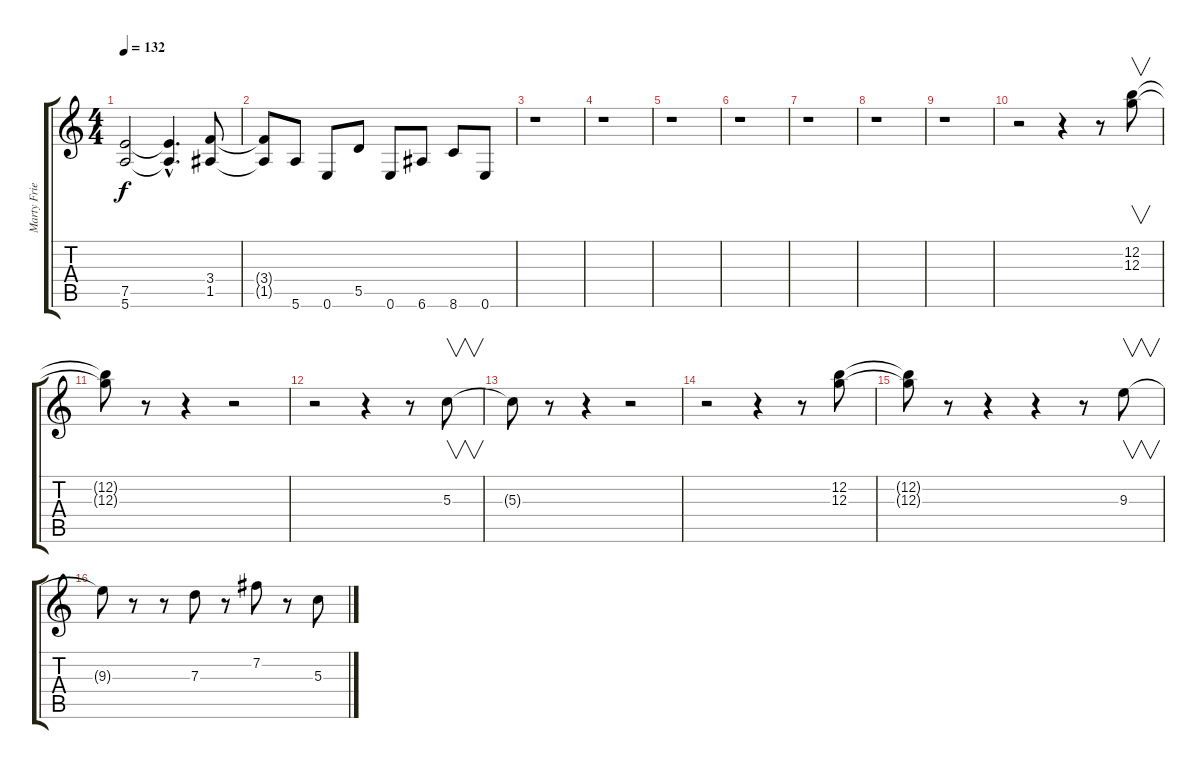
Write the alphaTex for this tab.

\track ("Marty Friedman (Disto Gtr)" "Marty Frie") {instrument distortionguitar}
\staff {score tabs}
\tuning (E4 B3 G3 D3 A2 E2) {hide}
\ts (4 4)
\tempo 132
\clef g2
\ks c
(7.5 5.6).2{dy f} (7.5{hac t} 5.6{hac t}).4{d} (3.4 1.5).8 |
(3.4{t} 1.5{t}).8 5.6.8 0.6.8 5.5.8 0.6.8 6.6.8 8.6.8 0.6.8 |
r.1 |
r.1 |
r.1 |
r.1 |
r.1 |
r.1 |
r.1 |
r.2 r.4 r.8 (12.2 12.3).8{v} |
(12.2{t} 12.3{t}).8 r.8 r.4 r.2 |
r.2 r.4 r.8 5.3.8{v} |
5.3{t}.8 r.8 r.4 r.2 |
r.2 r.4 r.8 (12.2 12.3).8 |
(12.2{t} 12.3{t}).8 r.8 r.4 r.4 r.8 9.3.8{v} |
9.3{t}.8 r.8 r.8 7.3.8 r.8 7.2.8 r.8 5.3.8
